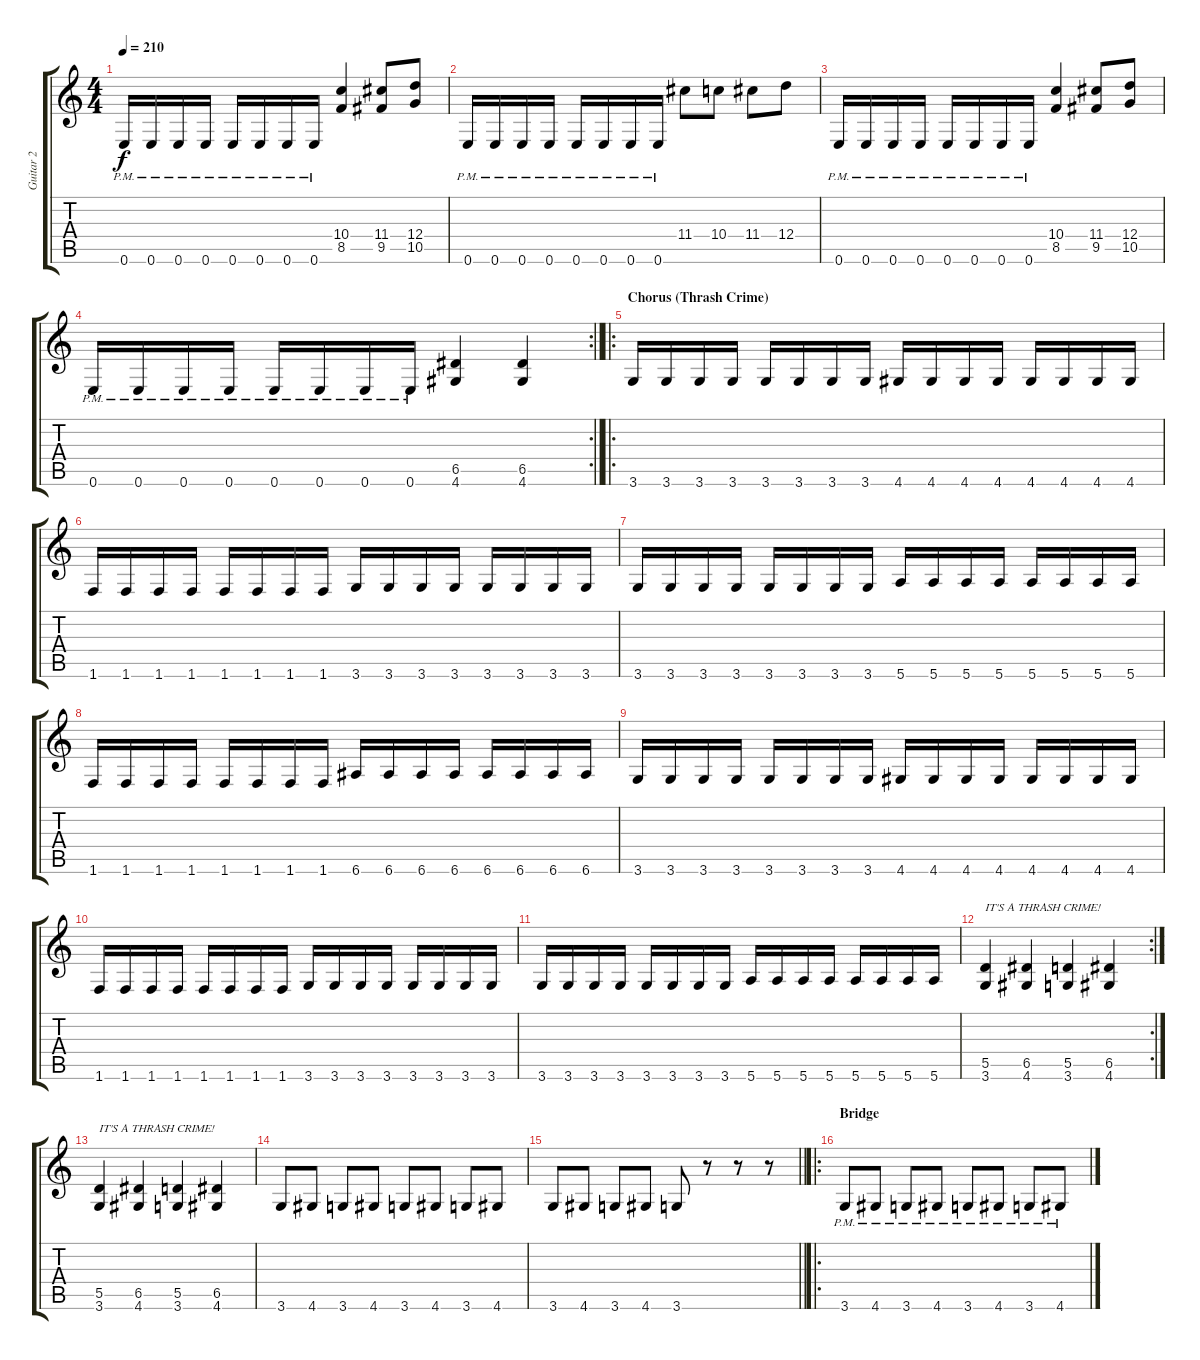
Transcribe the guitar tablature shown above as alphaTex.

\track ("Guitar 2" "Guitar 2") {instrument distortionguitar}
\staff {score tabs}
\tuning (E4 B3 G3 D3 A2 E2) {hide}
\ts (4 4)
\tempo 210
\clef g2
\ks c
0.6{pm}.16{dy f} 0.6{pm}.16 0.6{pm}.16 0.6{pm}.16 0.6{pm}.16 0.6{pm}.16 0.6{pm}.16 0.6{pm}.16 (10.4 8.5).4 (11.4 9.5).8 (12.4 10.5).8 |
0.6{pm}.16 0.6{pm}.16 0.6{pm}.16 0.6{pm}.16 0.6{pm}.16 0.6{pm}.16 0.6{pm}.16 0.6{pm}.16 11.4.8 10.4.8 11.4.8 12.4.8 |
0.6{pm}.16 0.6{pm}.16 0.6{pm}.16 0.6{pm}.16 0.6{pm}.16 0.6{pm}.16 0.6{pm}.16 0.6{pm}.16 (10.4 8.5).4 (11.4 9.5).8 (12.4 10.5).8 |
\rc 2
\barLineRight lightlight
0.6{pm}.16 0.6{pm}.16 0.6{pm}.16 0.6{pm}.16 0.6{pm}.16 0.6{pm}.16 0.6{pm}.16 0.6{pm}.16 (6.5 4.6).4 (6.5 4.6).4 |
\ro
\section ("" "Chorus (Thrash Crime)")
3.6.16 3.6.16 3.6.16 3.6.16 3.6.16 3.6.16 3.6.16 3.6.16 4.6.16 4.6.16 4.6.16 4.6.16 4.6.16 4.6.16 4.6.16 4.6.16 |
1.6.16 1.6.16 1.6.16 1.6.16 1.6.16 1.6.16 1.6.16 1.6.16 3.6.16 3.6.16 3.6.16 3.6.16 3.6.16 3.6.16 3.6.16 3.6.16 |
3.6.16 3.6.16 3.6.16 3.6.16 3.6.16 3.6.16 3.6.16 3.6.16 5.6.16 5.6.16 5.6.16 5.6.16 5.6.16 5.6.16 5.6.16 5.6.16 |
1.6.16 1.6.16 1.6.16 1.6.16 1.6.16 1.6.16 1.6.16 1.6.16 6.6.16 6.6.16 6.6.16 6.6.16 6.6.16 6.6.16 6.6.16 6.6.16 |
3.6.16 3.6.16 3.6.16 3.6.16 3.6.16 3.6.16 3.6.16 3.6.16 4.6.16 4.6.16 4.6.16 4.6.16 4.6.16 4.6.16 4.6.16 4.6.16 |
1.6.16 1.6.16 1.6.16 1.6.16 1.6.16 1.6.16 1.6.16 1.6.16 3.6.16 3.6.16 3.6.16 3.6.16 3.6.16 3.6.16 3.6.16 3.6.16 |
3.6.16 3.6.16 3.6.16 3.6.16 3.6.16 3.6.16 3.6.16 3.6.16 5.6.16 5.6.16 5.6.16 5.6.16 5.6.16 5.6.16 5.6.16 5.6.16 |
\rc 2
(5.5 3.6).4{txt "IT'S A THRASH CRIME!"} (6.5 4.6).4 (5.5 3.6).4 (6.5 4.6).4 |
(5.5 3.6).4{txt "IT'S A THRASH CRIME!"} (6.5 4.6).4 (5.5 3.6).4 (6.5 4.6).4 |
3.6.8 4.6.8 3.6.8 4.6.8 3.6.8 4.6.8 3.6.8 4.6.8 |
\barLineRight lightlight
3.6.8 4.6.8 3.6.8 4.6.8 3.6.8 r.8 r.8 r.8 |
\ro
\section ("" "Bridge")
3.6{pm}.8 4.6{pm}.8 3.6{pm}.8 4.6{pm}.8 3.6{pm}.8 4.6{pm}.8 3.6{pm}.8 4.6{pm}.8
